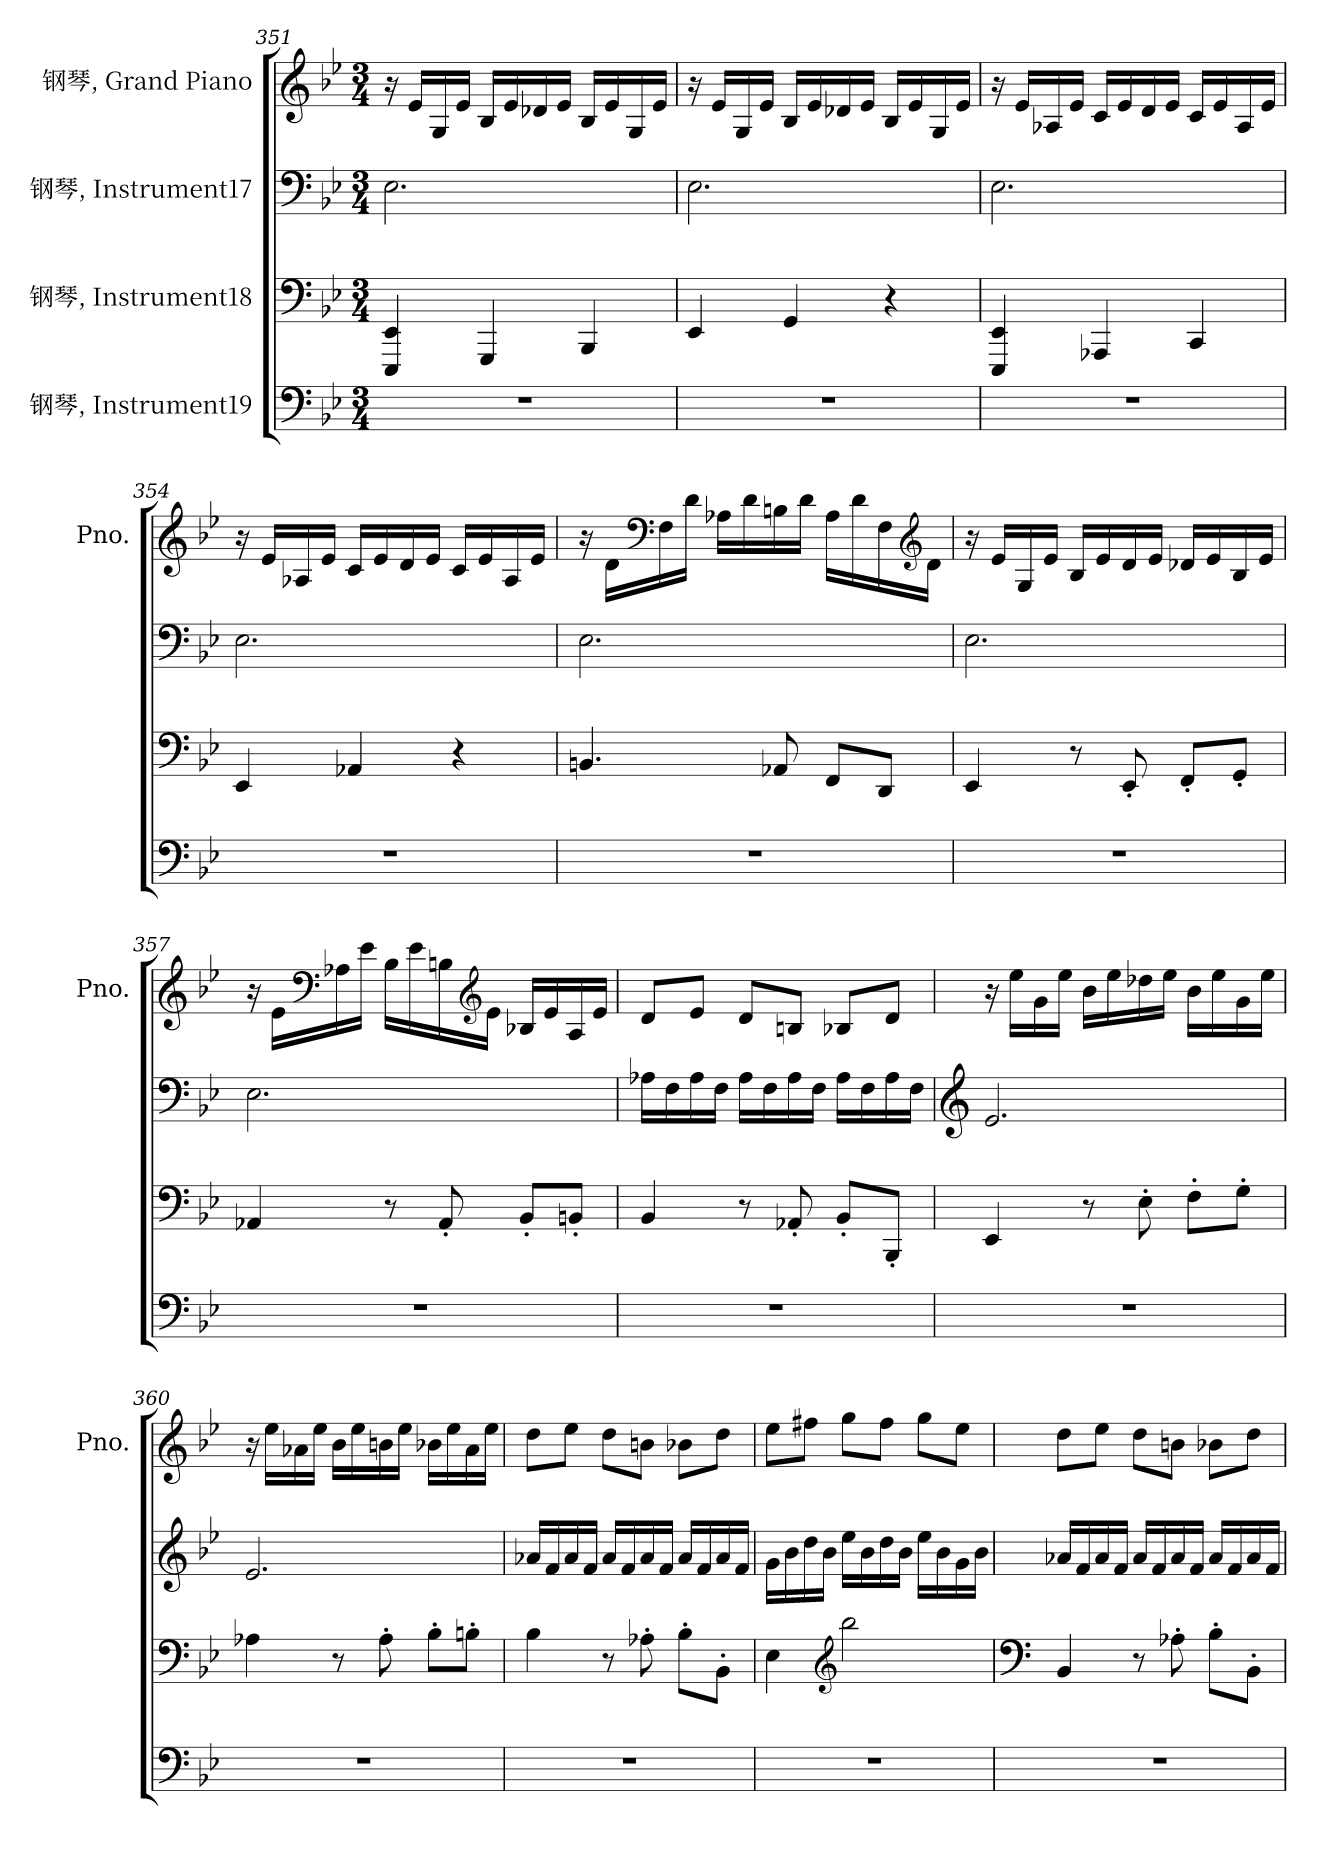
**kern	**kern	**kern	**kern
*part4	*part3	*part2	*part1
*staff4	*staff3	*staff2	*staff1
*I"钢琴, Instrument19	*I"钢琴, Instrument18	*I"钢琴, Instrument17	*I"钢琴, Grand Piano
*	*	*	*I'Pno.
*clefF4	*clefF4	*clefF4	*clefG2
*k[b-e-]	*k[b-e-]	*k[b-e-]	*k[b-e-]
*M3/4	*M3/4	*M3/4	*M3/4
=351	=351	=351	=351
2.r	4EEE-/ 4EE-/	2.E-\	16r
.	.	.	16e-/LL
.	.	.	16G/
.	.	.	16e-/JJ
.	4GGG/	.	16B-/LL
.	.	.	16e-/
.	.	.	16d-X/
.	.	.	16e-/JJ
.	4BBB-/	.	16B-/LL
.	.	.	16e-/
.	.	.	16G/
.	.	.	16e-/JJ
!!LO:PB:g=z
=352	=352	=352	=352
2.r	4EE-/	2.E-\	16r
.	.	.	16e-/LL
.	.	.	16G/
.	.	.	16e-/JJ
.	4GG/	.	16B-/LL
.	.	.	16e-/
.	.	.	16d-X/
.	.	.	16e-/JJ
.	4r	.	16B-/LL
.	.	.	16e-/
.	.	.	16G/
.	.	.	16e-/JJ
=353	=353	=353	=353
2.r	4EEE-/ 4EE-/	2.E-\	16r
.	.	.	16e-/LL
.	.	.	16A-X/
.	.	.	16e-/JJ
.	4AAA-X/	.	16c/LL
.	.	.	16e-/
.	.	.	16d/
.	.	.	16e-/JJ
.	4CC/	.	16c/LL
.	.	.	16e-/
.	.	.	16A-/
.	.	.	16e-/JJ
=354	=354	=354	=354
2.r	4EE-/	2.E-\	16r
.	.	.	16e-/LL
.	.	.	16A-X/
.	.	.	16e-/JJ
.	4AA-X/	.	16c/LL
.	.	.	16e-/
.	.	.	16d/
.	.	.	16e-/JJ
.	4r	.	16c/LL
.	.	.	16e-/
.	.	.	16A-/
.	.	.	16e-/JJ
!!LO:LB:g=z
=355	=355	=355	=355
2.r	4.BBn/	2.E-\	16r
.	.	.	16d\LL
*	*	*	*clefF4
.	.	.	16F\
.	.	.	16d\JJ
.	.	.	16A-X\LL
.	.	.	16d\
.	8AA-X/	.	16Bn\
.	.	.	16d\JJ
.	8FF/L	.	16A-\LL
.	.	.	16d\
.	8DD/J	.	16F\
*	*	*	*clefG2
.	.	.	16d\JJ
=356	=356	=356	=356
2.r	4EE-/	2.E-\	16r
.	.	.	16e-/LL
.	.	.	16G/
.	.	.	16e-/JJ
.	8r	.	16B-/LL
.	.	.	16e-/
.	8EE-'/	.	16d/
.	.	.	16e-/JJ
.	8FF'/L	.	16d-X/LL
.	.	.	16e-/
.	8GG'/J	.	16B-/
.	.	.	16e-/JJ
!!LO:LB:g=z
=357	=357	=357	=357
2.r	4AA-X/	2.E-\	16r
.	.	.	16e-\LL
*	*	*	*clefF4
.	.	.	16A-X\
.	.	.	16e-\JJ
.	8r	.	16B-\LL
.	.	.	16e-\
.	8AA-'/	.	16Bn\
*	*	*	*clefG2
.	.	.	16e-\JJ
.	8BB-'/L	.	16B-X/LL
.	.	.	16e-/
.	8BBn'/J	.	16A-/
.	.	.	16e-/JJ
=358	=358	=358	=358
2.r	4BB-/	16A-X\LL	8d/L
.	.	16F\	.
.	.	16A-\	8e-/J
.	.	16F\JJ	.
.	8r	16A-\LL	8d/L
.	.	16F\	.
.	8AA-X'/	16A-\	8Bn/J
.	.	16F\JJ	.
.	8BB-'/L	16A-\LL	8B-X/L
.	.	16F\	.
.	8BBB-'/J	16A-\	8d/J
.	.	16F\JJ	.
!!LO:PB:g=z
=359	=359	=359	=359
*	*	*clefG2	*
2.r	4EE-/	2.e-/	16r
.	.	.	16ee-\LL
*	*	*	*MM141
.	.	.	16g\
.	.	.	16ee-\JJ
*	*	*	*MM138
.	8r	.	16b-\LL
.	.	.	16ee-\
*	*	*	*MM135
.	8E-'\	.	16dd-X\
.	.	.	16ee-\JJ
*	*	*	*MM131
.	8F'\L	.	16b-\LL
.	.	.	16ee-\
*	*	*	*MM128
.	8G'\J	.	16g\
.	.	.	16ee-\JJ
=360	=360	=360	=360
*	*	*	*MM125
2.r	4A-X\	2.e-/	16r
.	.	.	16ee-\LL
*	*	*	*MM122
.	.	.	16a-X\
.	.	.	16ee-\JJ
*	*	*	*MM118
.	8r	.	16b-\LL
.	.	.	16ee-\
.	8A-'\	.	16bn\
.	.	.	16ee-\JJ
.	8B-'\L	.	16b-X\LL
.	.	.	16ee-\
.	8Bn'\J	.	16a-\
.	.	.	16ee-\JJ
=361	=361	=361	=361
2.r	4B-\	16a-X/LL	8dd\L
.	.	16f/	.
.	.	16a-/	8ee-\J
.	.	16f/JJ	.
.	8r	16a-/LL	8dd\L
.	.	16f/	.
.	8A-X'\	16a-/	8bn\J
.	.	16f/JJ	.
.	8B-'\L	16a-/LL	8b-X\L
.	.	16f/	.
.	8BB-'\J	16a-/	8dd\J
.	.	16f/JJ	.
!!LO:LB:g=z
=362	=362	=362	=362
2.r	4E-\	16g\LL	8ee-\L
.	.	16b-\	.
.	.	16dd\	8ff#X\J
.	.	16b-\JJ	.
*	*clefG2	*	*
.	2bb-\	16ee-\LL	8gg\L
.	.	16b-\	.
.	.	16dd\	8ff#\J
.	.	16b-\JJ	.
.	.	16ee-\LL	8gg\L
.	.	16b-\	.
.	.	16g\	8ee-\J
.	.	16b-\JJ	.
=363	=363	=363	=363
*	*clefF4	*	*
2.r	4BB-/	16a-X/LL	8dd\L
.	.	16f/	.
.	.	16a-/	8ee-\J
.	.	16f/JJ	.
.	8r	16a-/LL	8dd\L
.	.	16f/	.
.	8A-X'\	16a-/	8bn\J
.	.	16f/JJ	.
.	8B-'\L	16a-/LL	8b-X\L
.	.	16f/	.
.	8BB-'\J	16a-/	8dd\J
.	.	16f/JJ	.
=	=	=	=
*-	*-	*-	*-
